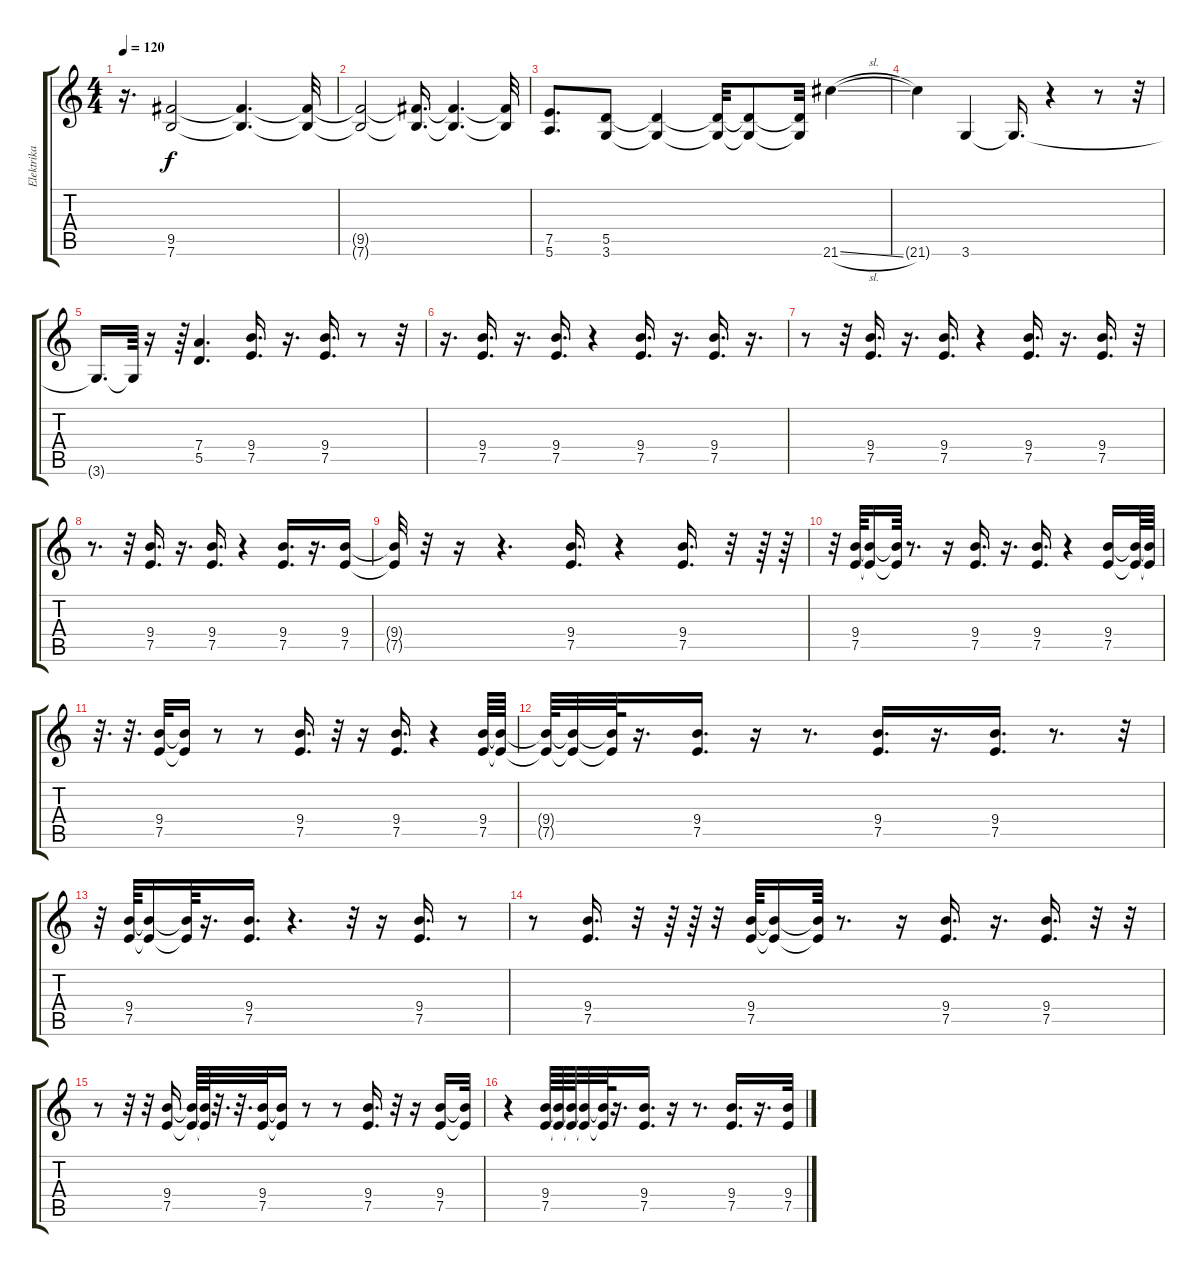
\track ("Elektrika Bregovic" "Elektrika ") {instrument distortionguitar}
\staff {score tabs}
\tuning (E4 B3 G3 D3 A2 E2) {hide}
\ts (4 4)
\tempo 120
\clef g2
\ks c
r.16{d dy f} (9.5 7.6).2 (9.5{t} 7.6{t}).4{d} (9.5{t} 7.6{t}).32 |
(9.5{t} 7.6{t}).2 (9.5{t} 7.6{t}).16{d} (9.5{t} 7.6{t}).4{d} (9.5{t} 7.6{t}).32 |
(7.5 5.6).8{d} (5.5 3.6).8 (5.5{t} 3.6{t}).4 (5.5{t} 3.6{t}).32 (5.5{t} 3.6{t}).8 (5.5{t} 3.6{t}).32 21.6{sl}.4 |
21.6{t}.4 3.6.4 3.6{t}.16{d} r.4 r.8 r.32 |
3.6{t}.16{d} 3.6{t}.64 r.16 r.64 (7.4 5.5).4{d} (9.4 7.5).16{d} r.16{d} (9.4 7.5).16{d} r.8 r.32 |
r.16{d} (9.4 7.5).16{d} r.16{d} (9.4 7.5).16{d} r.4 (9.4 7.5).16{d} r.16{d} (9.4 7.5).16{d} r.16{d} |
r.8 r.32 (9.4 7.5).16{d} r.16{d} (9.4 7.5).16{d} r.4 (9.4 7.5).16{d} r.16{d} (9.4 7.5).16{d} r.32 |
r.8{d} r.32 (9.4 7.5).16{d} r.16{d} (9.4 7.5).16{d} r.4 (9.4 7.5).16{d} r.16{d} (9.4 7.5).16 |
(9.4{t} 7.5{t}).32 r.32 r.16 r.4{d} (9.4 7.5).16{d} r.4 (9.4 7.5).16{d} r.32 r.64 r.64 |
r.32 (9.4 7.5).64 (9.4{t} 7.5{t}).16 (9.4{t} 7.5{t}).64 r.8{d} r.16 (9.4 7.5).16{d} r.16{d} (9.4 7.5).16{d} r.4 (9.4 7.5).16 (9.4{t} 7.5{t}).64 (9.4{t} 7.5{t}).64 |
r.32{d} r.32{d} (9.4 7.5).32 (9.4{t} 7.5{t}).16 r.8 r.8 (9.4 7.5).16{d} r.32 r.16 (9.4 7.5).16{d} r.4 (9.4 7.5).64 (9.4{t} 7.5{t}).64 |
(9.4{t} 7.5{t}).64 (9.4{t} 7.5{t}).32 (9.4{t} 7.5{t}).64 r.16{d} (9.4 7.5).16{d} r.16 r.8{d} (9.4 7.5).16{d} r.16{d} (9.4 7.5).16{d} r.8{d} r.32 |
r.32 (9.4 7.5).64 (9.4{t} 7.5{t}).16 (9.4{t} 7.5{t}).64 r.16{d} (9.4 7.5).16{d} r.4{d} r.32 r.16 (9.4 7.5).16{d} r.8 |
r.8 (9.4 7.5).16{d} r.32 r.64 r.64 r.32 (9.4 7.5).64 (9.4{t} 7.5{t}).16 (9.4{t} 7.5{t}).64 r.8{d} r.16 (9.4 7.5).16{d} r.16{d} (9.4 7.5).16{d} r.32 r.32 |
r.8 r.32 r.32 (9.4 7.5).16 (9.4{t} 7.5{t}).64 (9.4{t} 7.5{t}).64 r.32{d} r.32{d} (9.4 7.5).32 (9.4{t} 7.5{t}).16 r.8 r.8 (9.4 7.5).16{d} r.32 r.16 (9.4 7.5).16 (9.4{t} 7.5{t}).32 |
r.4 (9.4 7.5).64 (9.4{t} 7.5{t}).64 (9.4{t} 7.5{t}).64 (9.4{t} 7.5{t}).32 (9.4{t} 7.5{t}).64 r.16{d} (9.4 7.5).16{d} r.16 r.8{d} (9.4 7.5).16{d} r.16{d} (9.4 7.5).32
